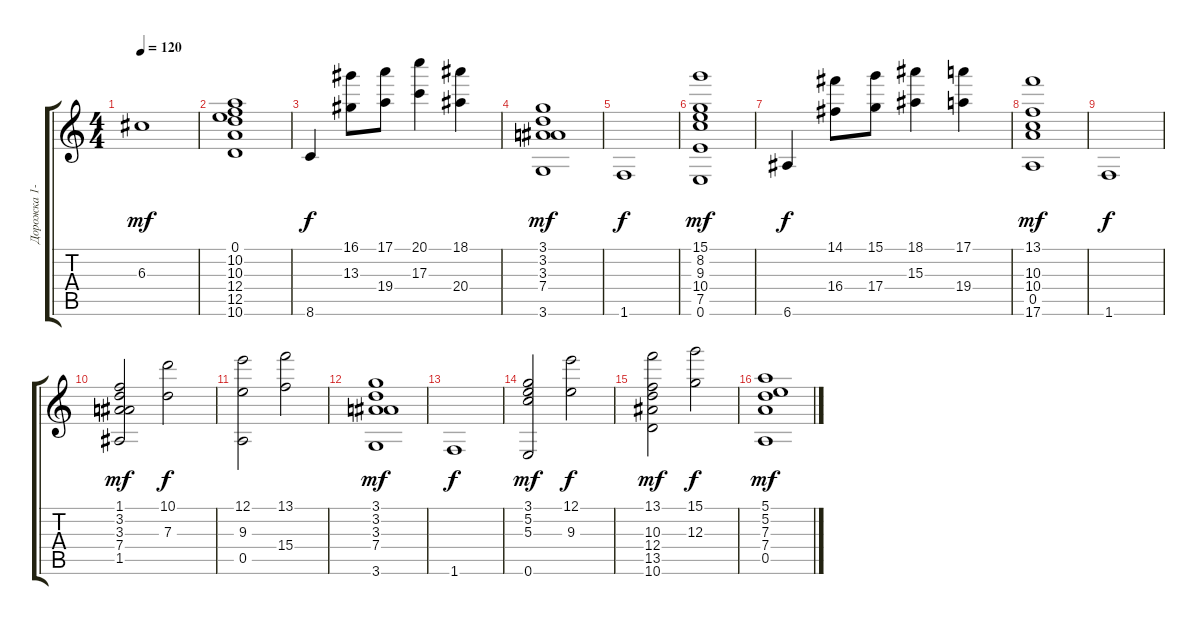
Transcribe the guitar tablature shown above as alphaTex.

\track ("Дорожка 1-2" "Дорожка 1-") {instrument acousticguitarsteel}
\staff {score tabs}
\tuning (E4 B3 G3 D3 A2 E2) {hide}
\ts (4 4)
\tempo 120
\clef g2
\ks c
6.3.1{dy mf} |
(0.1 10.2 10.3 12.4 12.5 10.6).1 |
8.6.4{dy f} (16.1 13.3).8 (17.1 19.4).8 (20.1 17.3).4 (18.1 20.4).4 |
(3.1 3.2 3.3 7.4 3.6).1{dy mf} |
1.6.1{dy f} |
(15.1 8.2 9.3 10.4 7.5 0.6).1{dy mf} |
6.6.4{dy f} (14.1 16.4).8 (15.1 17.4).8 (18.1 15.3).4 (17.1 19.4).4 |
(13.1 10.3 10.4 0.5 17.6).1{dy mf} |
1.6.1{dy f} |
(1.1 3.2 3.3 7.4 1.5).2{dy mf} (10.1 7.3).2{dy f} |
(12.1 9.3 0.5).2 (13.1 15.4).2 |
(3.1 3.2 3.3 7.4 3.6).1{dy mf} |
1.6.1{dy f} |
(3.1 5.2 5.3 0.6).2{dy mf} (12.1 9.3).2{dy f} |
(13.1 10.3 12.4 13.5 10.6).2{dy mf} (15.1 12.3).2{dy f} |
(5.1 5.2 7.3 7.4 0.5).1{dy mf}
